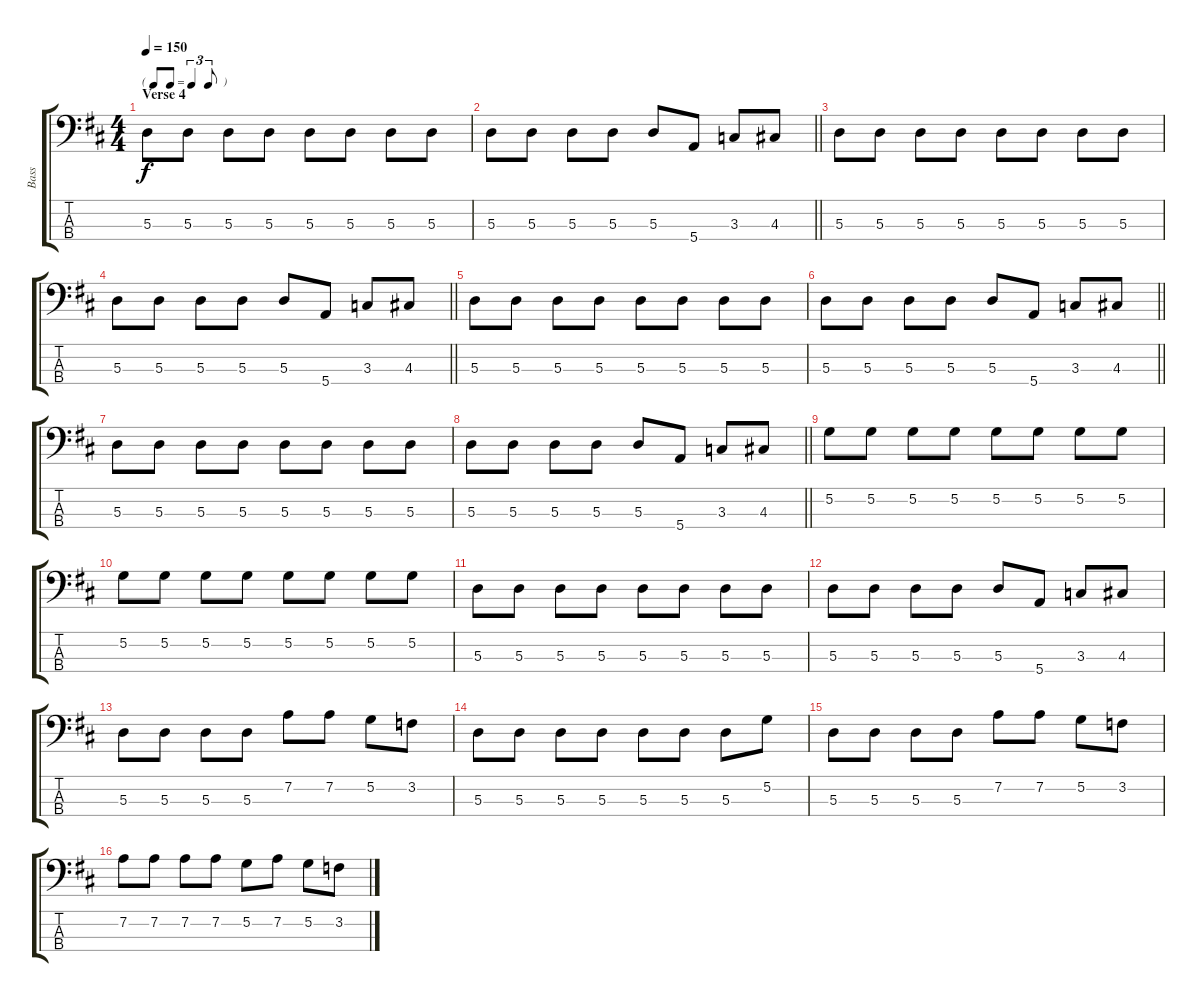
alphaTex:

\track ("Bass" "Bass") {instrument electricbassfinger}
\staff {score tabs}
\tuning (G2 D2 A1 E1) {hide}
\ts (4 4)
\tf triplet8th
\section ("" "Verse 4")
\tempo 150
\clef f4
\ks d
5.3.8{dy f} 5.3.8 5.3.8 5.3.8 5.3.8 5.3.8 5.3.8 5.3.8 |
\barLineRight lightlight
5.3.8 5.3.8 5.3.8 5.3.8 5.3.8 5.4.8 3.3.8 4.3.8 |
5.3.8 5.3.8 5.3.8 5.3.8 5.3.8 5.3.8 5.3.8 5.3.8 |
\barLineRight lightlight
5.3.8 5.3.8 5.3.8 5.3.8 5.3.8 5.4.8 3.3.8 4.3.8 |
5.3.8 5.3.8 5.3.8 5.3.8 5.3.8 5.3.8 5.3.8 5.3.8 |
\barLineRight lightlight
5.3.8 5.3.8 5.3.8 5.3.8 5.3.8 5.4.8 3.3.8 4.3.8 |
5.3.8 5.3.8 5.3.8 5.3.8 5.3.8 5.3.8 5.3.8 5.3.8 |
\barLineRight lightlight
5.3.8 5.3.8 5.3.8 5.3.8 5.3.8 5.4.8 3.3.8 4.3.8 |
5.2.8 5.2.8 5.2.8 5.2.8 5.2.8 5.2.8 5.2.8 5.2.8 |
5.2.8 5.2.8 5.2.8 5.2.8 5.2.8 5.2.8 5.2.8 5.2.8 |
5.3.8 5.3.8 5.3.8 5.3.8 5.3.8 5.3.8 5.3.8 5.3.8 |
5.3.8 5.3.8 5.3.8 5.3.8 5.3.8 5.4.8 3.3.8 4.3.8 |
5.3.8 5.3.8 5.3.8 5.3.8 7.2.8 7.2.8 5.2.8 3.2.8 |
5.3.8 5.3.8 5.3.8 5.3.8 5.3.8 5.3.8 5.3.8 5.2.8 |
5.3.8 5.3.8 5.3.8 5.3.8 7.2.8 7.2.8 5.2.8 3.2.8 |
7.2.8 7.2.8 7.2.8 7.2.8 5.2.8 7.2.8 5.2.8 3.2.8
